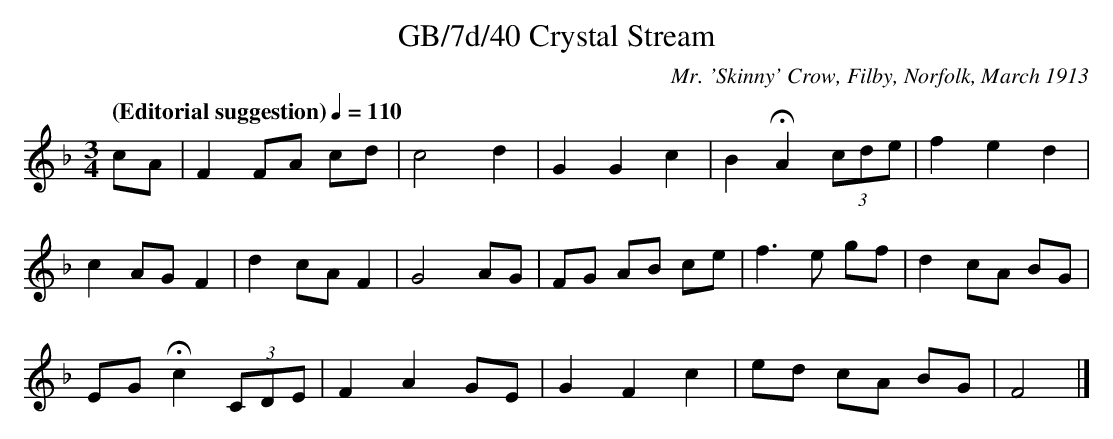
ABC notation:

X:1
T:GB/7d/40 Crystal Stream
C:Mr. 'Skinny' Crow, Filby, Norfolk, March 1913
L:1/8
M:3/4
Q:"(Editorial suggestion)" 1/4=110
K:F
cA | F2 FA cd | c4 d2 | G2 G2 c2 | B2 HA2 (3cde | f2 e2 d2 |
c2 AG F2 | d2 cA F2 | G4 AG | FG AB ce | f3 e gf | d2 cA BG |
EG Hc2 (3CDE | F2 A2 GE | G2 F2 c2 | ed cA BG | F4 |]
